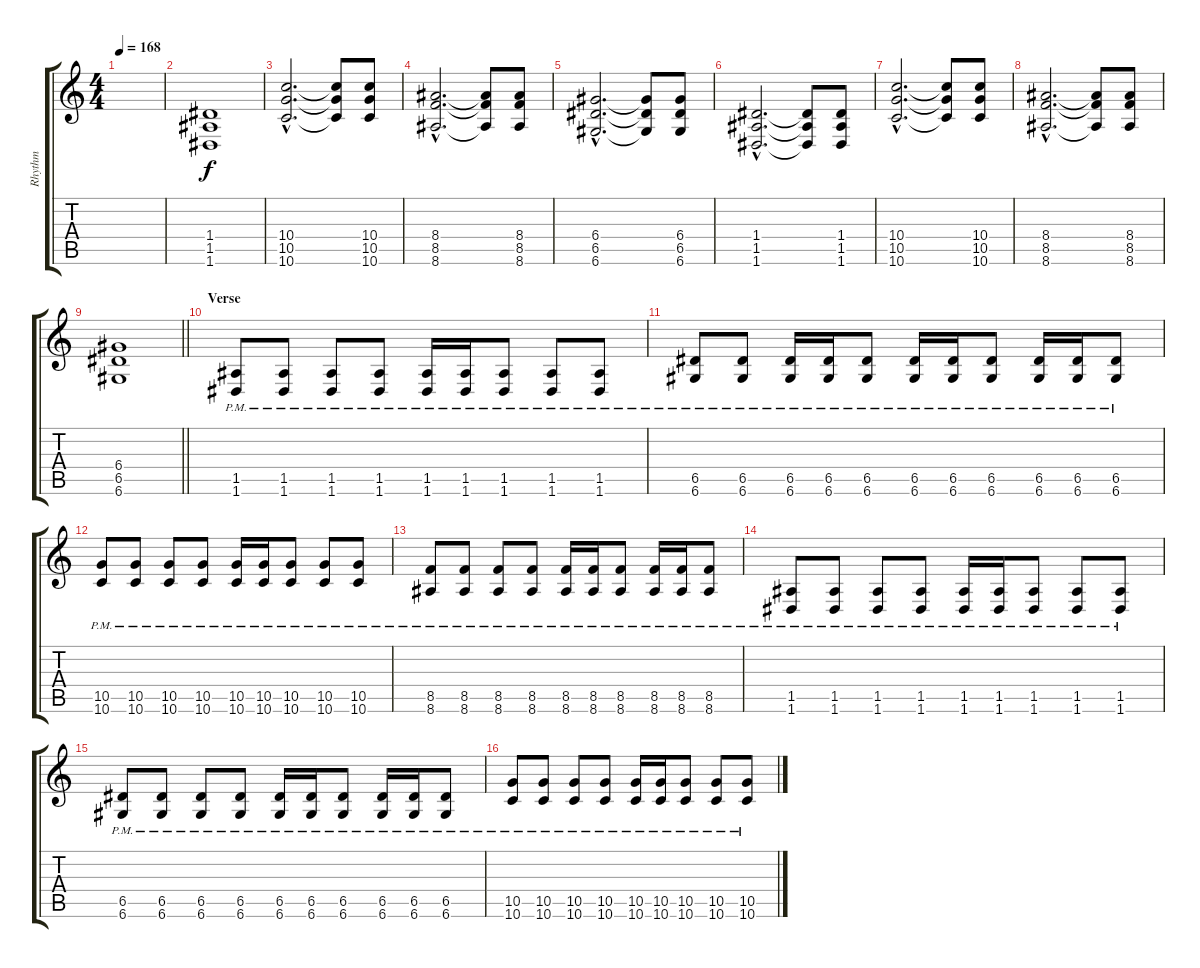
\track ("Rhythm" "Rhythm") {instrument overdrivenguitar}
\staff {score tabs}
\tuning (E4 B3 G3 D3 A2 D2) {hide}
\ts (4 4)
\tempo 168
\clef g2
\ks c
|
(1.4 1.5 1.6).1 |
(10.4{hac} 10.5{hac} 10.6{hac}).2{d} (10.4{t} 10.5{t} 10.6{t}).8 (10.4 10.5 10.6).8 |
(8.4{hac} 8.5{hac} 8.6{hac}).2{d} (8.4{t} 8.5{t} 8.6{t}).8 (8.4 8.5 8.6).8 |
(6.4{hac} 6.5{hac} 6.6{hac}).2{d} (6.4{t} 6.5{t} 6.6{t}).8 (6.4 6.5 6.6).8 |
(1.4{hac} 1.5{hac} 1.6{hac}).2{d} (1.4{t} 1.5{t} 1.6{t}).8 (1.4 1.5 1.6).8 |
(10.4{hac} 10.5{hac} 10.6{hac}).2{d} (10.4{t} 10.5{t} 10.6{t}).8 (10.4 10.5 10.6).8 |
(8.4{hac} 8.5{hac} 8.6{hac}).2{d} (8.4{t} 8.5{t} 8.6{t}).8 (8.4 8.5 8.6).8 |
\barLineRight lightlight
(6.4 6.5 6.6).1 |
\section ("" "Verse")
(1.5{pm} 1.6{pm}).8 (1.5{pm} 1.6{pm}).8 (1.5{pm} 1.6{pm}).8 (1.5{pm} 1.6{pm}).8 (1.5{pm} 1.6{pm}).16 (1.5{pm} 1.6{pm}).16 (1.5{pm} 1.6{pm}).8 (1.5{pm} 1.6{pm}).8 (1.5{pm} 1.6{pm}).8 |
(6.5{pm} 6.6{pm}).8 (6.5{pm} 6.6{pm}).8 (6.5{pm} 6.6{pm}).16 (6.5{pm} 6.6{pm}).16 (6.5{pm} 6.6{pm}).8 (6.5{pm} 6.6{pm}).16 (6.5{pm} 6.6{pm}).16 (6.5{pm} 6.6{pm}).8 (6.5{pm} 6.6{pm}).16 (6.5{pm} 6.6{pm}).16 (6.5{pm} 6.6{pm}).8 |
(10.5{pm} 10.6{pm}).8 (10.5{pm} 10.6{pm}).8 (10.5{pm} 10.6{pm}).8 (10.5{pm} 10.6{pm}).8 (10.5{pm} 10.6{pm}).16 (10.5{pm} 10.6{pm}).16 (10.5{pm} 10.6{pm}).8 (10.5{pm} 10.6{pm}).8 (10.5{pm} 10.6{pm}).8 |
(8.5{pm} 8.6{pm}).8 (8.5{pm} 8.6{pm}).8 (8.5{pm} 8.6{pm}).8 (8.5{pm} 8.6{pm}).8 (8.5{pm} 8.6{pm}).16 (8.5{pm} 8.6{pm}).16 (8.5{pm} 8.6{pm}).8 (8.5{pm} 8.6{pm}).16 (8.5{pm} 8.6{pm}).16 (8.5{pm} 8.6{pm}).8 |
(1.5{pm} 1.6{pm}).8 (1.5{pm} 1.6{pm}).8 (1.5{pm} 1.6{pm}).8 (1.5{pm} 1.6{pm}).8 (1.5{pm} 1.6{pm}).16 (1.5{pm} 1.6{pm}).16 (1.5{pm} 1.6{pm}).8 (1.5{pm} 1.6{pm}).8 (1.5{pm} 1.6{pm}).8 |
(6.5{pm} 6.6{pm}).8 (6.5{pm} 6.6{pm}).8 (6.5{pm} 6.6{pm}).8 (6.5{pm} 6.6{pm}).8 (6.5{pm} 6.6{pm}).16 (6.5{pm} 6.6{pm}).16 (6.5{pm} 6.6{pm}).8 (6.5{pm} 6.6{pm}).16 (6.5{pm} 6.6{pm}).16 (6.5{pm} 6.6{pm}).8 |
(10.5{pm} 10.6{pm}).8 (10.5{pm} 10.6{pm}).8 (10.5{pm} 10.6{pm}).8 (10.5{pm} 10.6{pm}).8 (10.5{pm} 10.6{pm}).16 (10.5{pm} 10.6{pm}).16 (10.5{pm} 10.6{pm}).8 (10.5{pm} 10.6{pm}).8 (10.5{pm} 10.6{pm}).8
